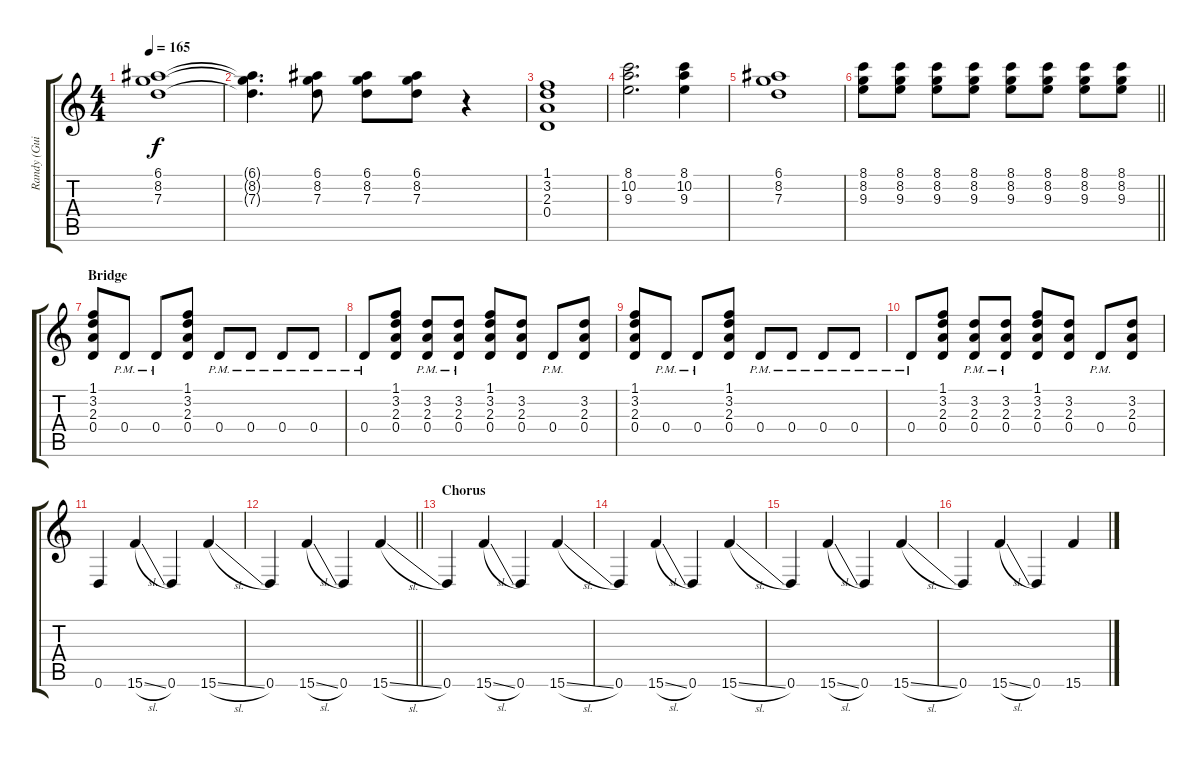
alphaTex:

\track ("Randy (Guitar)" "Randy (Gui") {instrument distortionguitar}
\staff {score tabs}
\tuning (E4 B3 G3 D3 A2 D2) {hide}
\ts (4 4)
\tempo 165
\clef g2
\ks c
(6.1 8.2 7.3).1{dy f} |
(6.1{t} 8.2{t} 7.3{t}).4{d} (6.1 8.2 7.3).8 (6.1 8.2 7.3).8 (6.1 8.2 7.3).8 r.4 |
(1.1 3.2 2.3 0.4).1 |
(8.1 10.2 9.3).2{d} (8.1 10.2 9.3).4 |
(6.1 8.2 7.3).1 |
\barLineRight lightlight
(8.1 8.2 9.3).8 (8.1 8.2 9.3).8 (8.1 8.2 9.3).8 (8.1 8.2 9.3).8 (8.1 8.2 9.3).8 (8.1 8.2 9.3).8 (8.1 8.2 9.3).8 (8.1 8.2 9.3).8 |
\section ("" "Bridge")
(1.1 3.2 2.3 0.4).8{volume 16 instrument distortionguitar} 0.4{pm}.8 0.4{pm}.8 (1.1 3.2 2.3 0.4).8 0.4{pm}.8 0.4{pm}.8 0.4{pm}.8 0.4{pm}.8 |
0.4{pm}.8 (1.1 3.2 2.3 0.4).8 (3.2{pm} 2.3{pm} 0.4{pm}).8 (3.2{pm} 2.3{pm} 0.4{pm}).8 (1.1 3.2 2.3 0.4).8 (3.2 2.3 0.4).8 0.4{pm}.8 (3.2 2.3 0.4).8 |
(1.1 3.2 2.3 0.4).8 0.4{pm}.8 0.4{pm}.8 (1.1 3.2 2.3 0.4).8 0.4{pm}.8 0.4{pm}.8 0.4{pm}.8 0.4{pm}.8 |
0.4{pm}.8 (1.1 3.2 2.3 0.4).8 (3.2{pm} 2.3{pm} 0.4{pm}).8 (3.2{pm} 2.3{pm} 0.4{pm}).8 (1.1 3.2 2.3 0.4).8 (3.2 2.3 0.4).8 0.4{pm}.8 (3.2 2.3 0.4).8 |
0.6.4 15.6{sl}.4 0.6.4 15.6{sl}.4 |
\barLineRight lightlight
0.6.4 15.6{sl}.4 0.6.4 15.6{sl}.4 |
\section ("" "Chorus")
0.6.4{volume 10} 15.6{sl}.4 0.6.4 15.6{sl}.4 |
0.6.4 15.6{sl}.4 0.6.4 15.6{sl}.4 |
0.6.4 15.6{sl}.4 0.6.4 15.6{sl}.4 |
0.6.4 15.6{sl}.4 0.6.4 15.6{sl}.4
